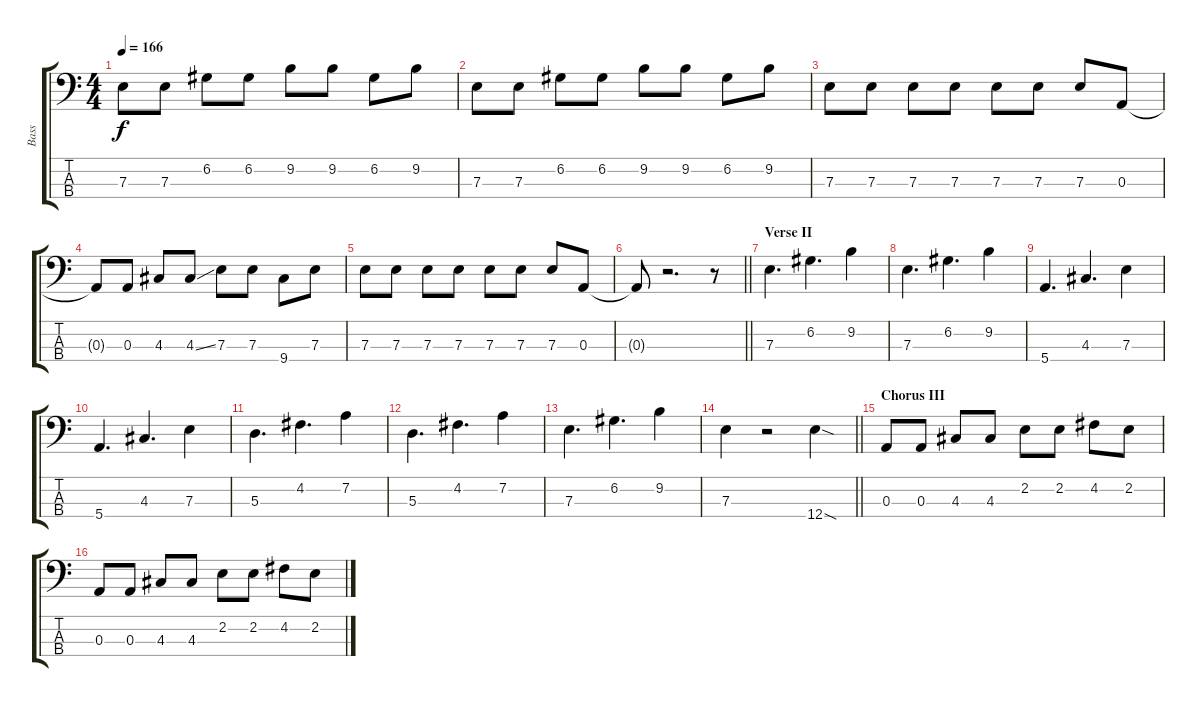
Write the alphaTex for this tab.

\track ("Bass" "Bass") {instrument electricbassfinger}
\staff {score tabs}
\tuning (G2 D2 A1 E1) {hide}
\ts (4 4)
\tempo 166
\clef f4
\ks c
7.3.8{dy f} 7.3.8 6.2.8 6.2.8 9.2.8 9.2.8 6.2.8 9.2.8 |
7.3.8 7.3.8 6.2.8 6.2.8 9.2.8 9.2.8 6.2.8 9.2.8 |
7.3.8 7.3.8 7.3.8 7.3.8 7.3.8 7.3.8 7.3.8 0.3.8 |
0.3{t}.8 0.3.8 4.3.8 4.3{ss}.8 7.3.8 7.3.8 9.4.8 7.3.8 |
7.3.8 7.3.8 7.3.8 7.3.8 7.3.8 7.3.8 7.3.8 0.3.8 |
\barLineRight lightlight
0.3{t}.8 r.2{d} r.8 |
\section ("" "Verse II")
7.3.4{d} 6.2.4{d} 9.2.4 |
7.3.4{d} 6.2.4{d} 9.2.4 |
5.4.4{d} 4.3.4{d} 7.3.4 |
5.4.4{d} 4.3.4{d} 7.3.4 |
5.3.4{d} 4.2.4{d} 7.2.4 |
5.3.4{d} 4.2.4{d} 7.2.4 |
7.3.4{d} 6.2.4{d} 9.2.4 |
\barLineRight lightlight
7.3.4 r.2 12.4{sod}.4 |
\section ("" "Chorus III")
0.3.8 0.3.8 4.3.8 4.3.8 2.2.8 2.2.8 4.2.8 2.2.8 |
0.3.8 0.3.8 4.3.8 4.3.8 2.2.8 2.2.8 4.2.8 2.2.8
